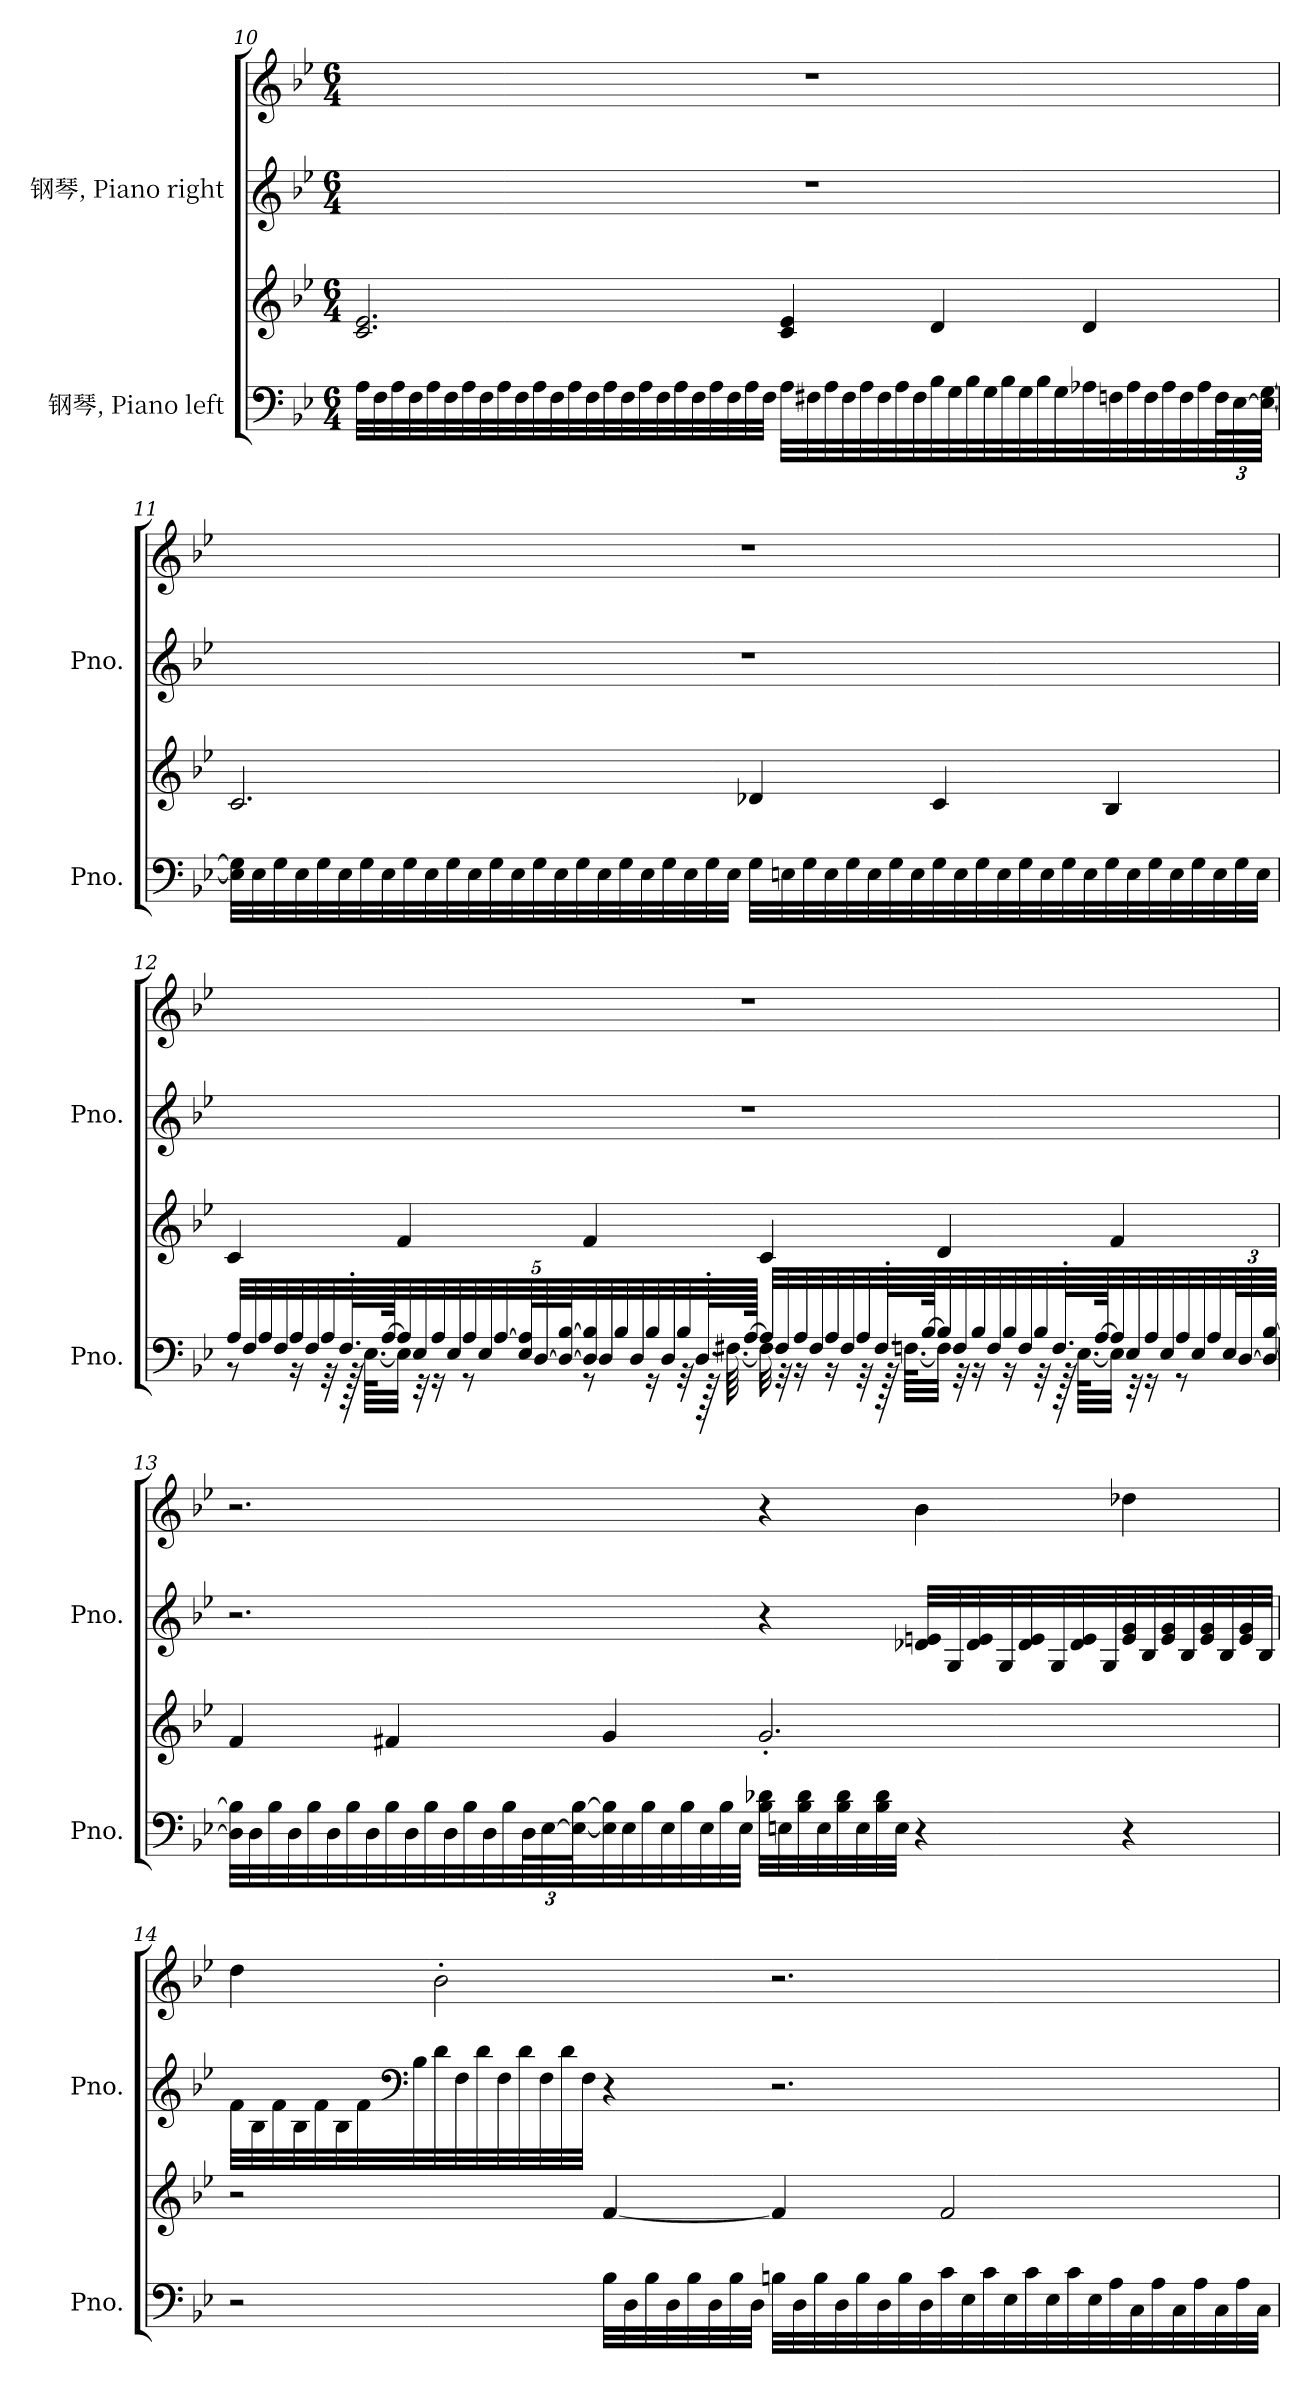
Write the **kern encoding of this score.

**kern	**kern	**kern	**kern
*part2	*part2	*part1	*part1
*staff4	*staff3	*staff2	*staff1
*I"钢琴, Piano left	*	*I"钢琴, Piano right	*
*I'Pno.	*	*I'Pno.	*
!!LO:LB:g=z
*clefF4	*clefG2	*clefG2	*clefG2
*k[b-e-]	*k[b-e-]	*k[b-e-]	*k[b-e-]
*M6/4	*M6/4	*M6/4	*M6/4
=10	=10	=10	=10
32A\LLL	2.c/ 2.e-/	1.r	1.r
32F\	.	.	.
32A\	.	.	.
32F\	.	.	.
32A\	.	.	.
32F\	.	.	.
32A\	.	.	.
32F\	.	.	.
32A\	.	.	.
32F\	.	.	.
32A\	.	.	.
32F\	.	.	.
32A\	.	.	.
32F\	.	.	.
32A\	.	.	.
32F\	.	.	.
32A\	.	.	.
32F\	.	.	.
32A\	.	.	.
32F\	.	.	.
32A\	.	.	.
32F\	.	.	.
32A\	.	.	.
32F\JJJ	.	.	.
32A\LLL	4c/ 4e-/	.	.
32F#X\	.	.	.
32A\	.	.	.
32F#\	.	.	.
32A\	.	.	.
32F#\	.	.	.
32A\	.	.	.
32F#\	.	.	.
32B-\	4d/	.	.
32G\	.	.	.
32B-\	.	.	.
32G\	.	.	.
32B-\	.	.	.
32G\	.	.	.
32B-\	.	.	.
32G\	.	.	.
32A-X\	4d/	.	.
32Fn\	.	.	.
32A-\	.	.	.
32F\	.	.	.
32A-\	.	.	.
32F\	.	.	.
32A-\	.	.	.
*Xbrackettup	*	*	*
96F\L	.	.	.
[96E-\	.	.	.
96E-\_ [96G\JJJJ	.	.	.
!!LO:LB:g=z
=11	=11	=11	=11
*	*	*	*MM78
32E-\] 32G\]LLL	2.c/	1.r	1.r
32E-\	.	.	.
32G\	.	.	.
32E-\	.	.	.
32G\	.	.	.
32E-\	.	.	.
32G\	.	.	.
32E-\	.	.	.
32G\	.	.	.
32E-\	.	.	.
32G\	.	.	.
32E-\	.	.	.
32G\	.	.	.
32E-\	.	.	.
32G\	.	.	.
32E-\	.	.	.
32G\	.	.	.
32E-\	.	.	.
32G\	.	.	.
32E-\	.	.	.
32G\	.	.	.
32E-\	.	.	.
32G\	.	.	.
32E-\JJJ	.	.	.
32G\LLL	4d-X/	.	.
32En\	.	.	.
32G\	.	.	.
32E\	.	.	.
32G\	.	.	.
32E\	.	.	.
32G\	.	.	.
32E\	.	.	.
32G\	4c/	.	.
32E\	.	.	.
32G\	.	.	.
32E\	.	.	.
32G\	.	.	.
32E\	.	.	.
32G\	.	.	.
32E\	.	.	.
32G\	4B-/	.	.
32E\	.	.	.
32G\	.	.	.
32E\	.	.	.
32G\	.	.	.
32E\	.	.	.
32G\	.	.	.
32E\JJJ	.	.	.
!!LO:PB:g=z
=12	=12	=12	=12
*^	*	*	*
32A/LLL	8r	4c/	1.r	1.r
32F/	.	.	.	.
32A/	.	.	.	.
32F/	.	.	.	.
32A/	16r	.	.	.
32F/	.	.	.	.
32A/	32r	.	.	.
64.F'/L	128r	.	.	.
.	[64.E-\KLLL	.	.	.
[128A/JK	.	.	.	.
32A/]	32E-\JJJ]	4f/	.	.
32E-/	32r	.	.	.
32A/	16r	.	.	.
32E-/	.	.	.	.
32A/	8r	.	.	.
32E-/	.	.	.	.
[40A/	.	.	.	.
80E-/ 80A/]L	.	.	.	.
[80D/	.	.	.	.
80D/_ [80B-/J	.	.	.	.
32D/] 32B-/]	8r	4f/	.	.
32D/	.	.	.	.
32B-/	.	.	.	.
32D/	.	.	.	.
32B-/	16r	.	.	.
32D/	.	.	.	.
32B-/	32r	.	.	.
64.D'/L	128r	.	.	.
.	[64.F#X\	.	.	.
[128A/JJJJk	.	.	.	.
32A/LLL]	32F#\]	4c/	.	.
32F#/	32r	.	.	.
32A/	16r	.	.	.
32F#/	.	.	.	.
32A/	16r	.	.	.
32F#/	.	.	.	.
32A/	32r	.	.	.
64.F#'/L	128r	.	.	.
.	[64.Fn\KLLL	.	.	.
[128B-/JK	.	.	.	.
32B-/]	32F\JJJ]	4d/	.	.
32F/	32r	.	.	.
32B-/	16r	.	.	.
32F/	.	.	.	.
32B-/	16r	.	.	.
32F/	.	.	.	.
32B-/	32r	.	.	.
64.F'/L	128r	.	.	.
.	[64.E-\KLLL	.	.	.
[128A/JK	.	.	.	.
32A/]	32E-\JJJ]	4f/	.	.
32E-/	32r	.	.	.
32A/	16r	.	.	.
32E-/	.	.	.	.
32A/	8r	.	.	.
32E-/	.	.	.	.
32A/	.	.	.	.
96E-/L	.	.	.	.
[96D/	.	.	.	.
96D/_ [96B-/JJJJ	.	.	.	.
*v	*v	*	*	*
!!LO:LB:g=z
=13	=13	=13	=13
*	*	*	*MM83
32D\] 32B-\]LLL	4f/	2.r	2.r
32D\	.	.	.
32B-\	.	.	.
32D\	.	.	.
32B-\	.	.	.
32D\	.	.	.
32B-\	.	.	.
32D\	.	.	.
32B-\	4f#X/	.	.
32D\	.	.	.
32B-\	.	.	.
32D\	.	.	.
32B-\	.	.	.
32D\	.	.	.
32B-\	.	.	.
96D\L	.	.	.
[96E-\	.	.	.
96E-\_ [96B-\J	.	.	.
32E-\] 32B-\]	4g/	.	.
32E-\	.	.	.
32B-\	.	.	.
32E-\	.	.	.
32B-\	.	.	.
32E-\	.	.	.
32B-\	.	.	.
32E-\JJJ	.	.	.
32B-\ 32d-X\LLL	2.g'/	4r	4r
32En\	.	.	.
32B-\ 32d-\	.	.	.
32E\	.	.	.
32B-\ 32d-\	.	.	.
32E\	.	.	.
32B-\ 32d-\	.	.	.
32E\JJJ	.	.	.
4r	.	32d-X/ 32en/LLL	4b-\
.	.	32G/	.
.	.	32d-/ 32e/	.
.	.	32G/	.
.	.	32d-/ 32e/	.
.	.	32G/	.
.	.	32d-/ 32e/	.
.	.	32G/	.
4r	.	32e/ 32g/	4dd-X\
.	.	32B-/	.
.	.	32e/ 32g/	.
.	.	32B-/	.
.	.	32e/ 32g/	.
.	.	32B-/	.
.	.	32e/ 32g/	.
.	.	32B-/JJJ	.
!!LO:LB:g=z
=14	=14	=14	=14
*	*	*	*MM80
2r	2r	32f\LLL	4dd\
.	.	32B-\	.
.	.	32f\	.
.	.	32B-\	.
.	.	32f\	.
.	.	32B-\	.
.	.	32f\	.
*	*	*clefF4	*
.	.	32B-\	.
.	.	32d\	2b-'\
.	.	32F\	.
.	.	32d\	.
.	.	32F\	.
.	.	32d\	.
.	.	32F\	.
.	.	32d\	.
.	.	32F\JJJ	.
32B-\LLL	[4f/	4r	.
32D\	.	.	.
32B-\	.	.	.
32D\	.	.	.
32B-\	.	.	.
32D\	.	.	.
32B-\	.	.	.
32D\JJJ	.	.	.
32Bn\LLL	4f/]	2.r	2.r
32D\	.	.	.
32B\	.	.	.
32D\	.	.	.
32B\	.	.	.
32D\	.	.	.
32B\	.	.	.
32D\	.	.	.
32c\	2f/	.	.
32E-\	.	.	.
32c\	.	.	.
32E-\	.	.	.
32c\	.	.	.
32E-\	.	.	.
32c\	.	.	.
32E-\	.	.	.
32A\	.	.	.
32C\	.	.	.
32A\	.	.	.
32C\	.	.	.
32A\	.	.	.
32C\	.	.	.
32A\	.	.	.
32C\JJJ	.	.	.
=	=	=	=
*-	*-	*-	*-
